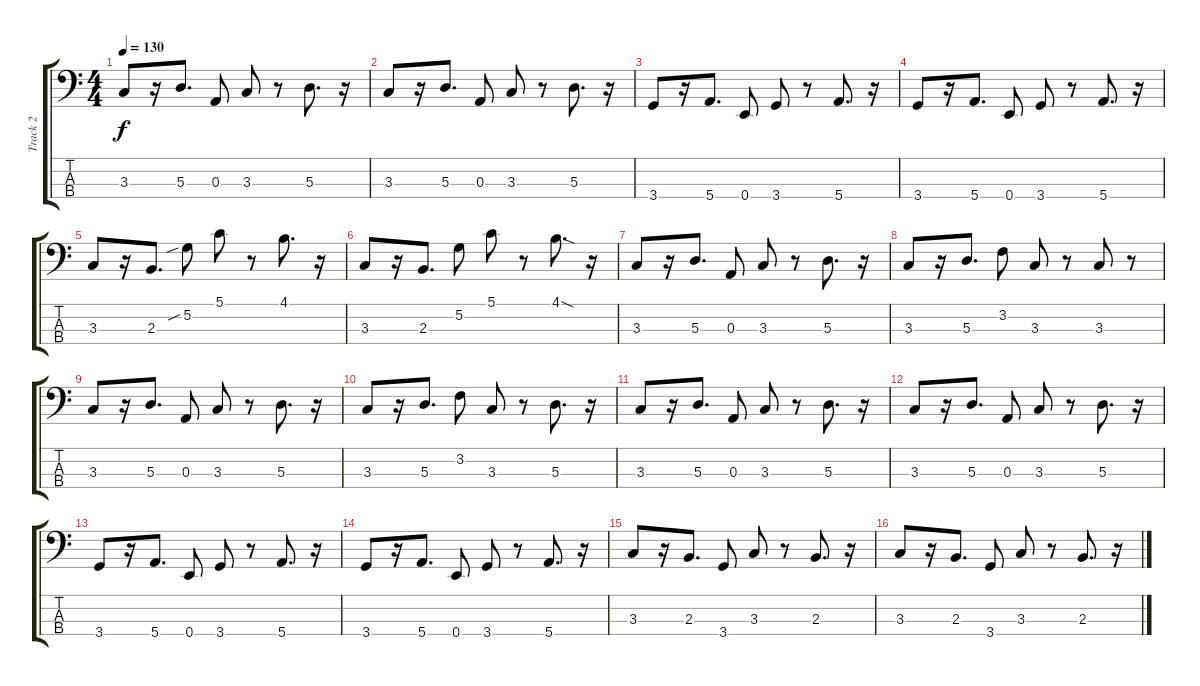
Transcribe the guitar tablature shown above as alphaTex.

\track ("Track 2" "Track 2") {instrument electricbassfinger}
\staff {score tabs}
\tuning (G2 D2 A1 E1) {hide}
\ts (4 4)
\tempo 130
\clef f4
\ks c
3.3.8{dy f} r.16 5.3.8{d} 0.3.8 3.3.8 r.8 5.3.8{d} r.16 |
3.3.8 r.16 5.3.8{d} 0.3.8 3.3.8 r.8 5.3.8{d} r.16 |
3.4.8 r.16 5.4.8{d} 0.4.8 3.4.8 r.8 5.4.8{d} r.16 |
3.4.8 r.16 5.4.8{d} 0.4.8 3.4.8 r.8 5.4.8{d} r.16 |
3.3.8 r.16 2.3.8{d} 5.2{sib}.8 5.1.8 r.8 4.1.8{d} r.16 |
3.3.8 r.16 2.3.8{d} 5.2.8 5.1.8 r.8 4.1{sod}.8{d} r.16 |
3.3.8 r.16 5.3.8{d} 0.3.8 3.3.8 r.8 5.3.8{d} r.16 |
3.3.8 r.16 5.3.8{d} 3.2.8 3.3.8 r.8 3.3.8 r.8 |
3.3.8 r.16 5.3.8{d} 0.3.8 3.3.8 r.8 5.3.8{d} r.16 |
3.3.8 r.16 5.3.8{d} 3.2.8 3.3.8 r.8 5.3.8{d} r.16 |
3.3.8 r.16 5.3.8{d} 0.3.8 3.3.8 r.8 5.3.8{d} r.16 |
3.3.8 r.16 5.3.8{d} 0.3.8 3.3.8 r.8 5.3.8{d} r.16 |
3.4.8 r.16 5.4.8{d} 0.4.8 3.4.8 r.8 5.4.8{d} r.16 |
3.4.8 r.16 5.4.8{d} 0.4.8 3.4.8 r.8 5.4.8{d} r.16 |
3.3.8 r.16 2.3.8{d} 3.4.8 3.3.8 r.8 2.3.8{d} r.16 |
3.3.8 r.16 2.3.8{d} 3.4.8 3.3.8 r.8 2.3.8{d} r.16
